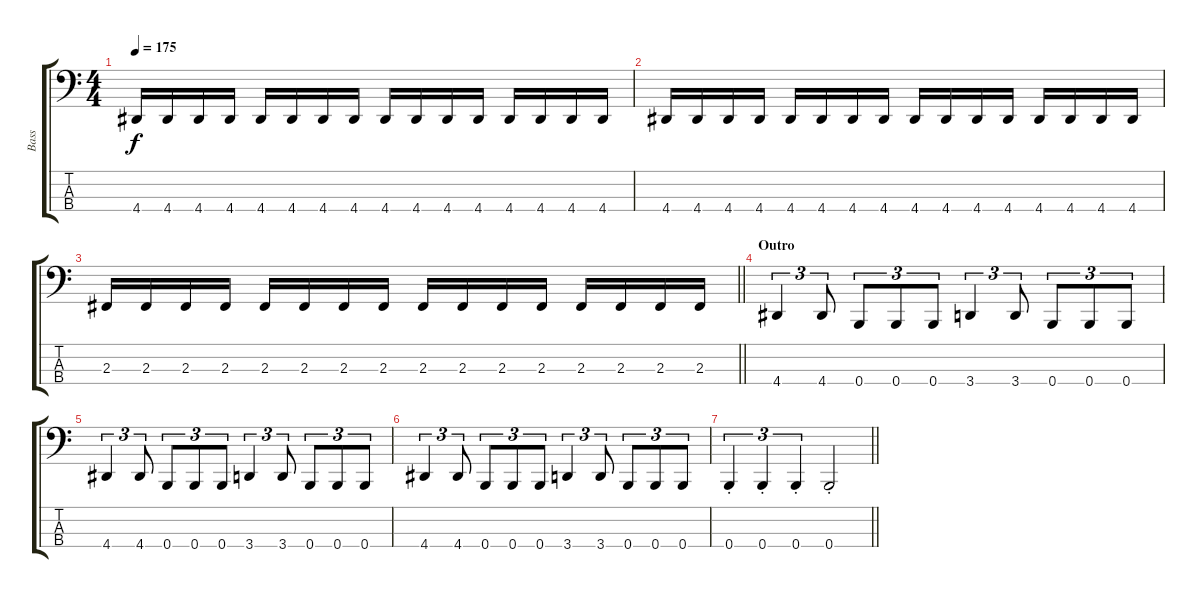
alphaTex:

\track ("Bass" "Bass") {instrument electricbasspick}
\staff {score tabs}
\tuning (D2 A1 E1 B0) {hide}
\ts (4 4)
\tempo 175
\clef f4
\ks c
4.4.16{dy f} 4.4.16 4.4.16 4.4.16 4.4.16 4.4.16 4.4.16 4.4.16 4.4.16 4.4.16 4.4.16 4.4.16 4.4.16 4.4.16 4.4.16 4.4.16 |
4.4.16 4.4.16 4.4.16 4.4.16 4.4.16 4.4.16 4.4.16 4.4.16 4.4.16 4.4.16 4.4.16 4.4.16 4.4.16 4.4.16 4.4.16 4.4.16 |
\barLineRight lightlight
2.3.16 2.3.16 2.3.16 2.3.16 2.3.16 2.3.16 2.3.16 2.3.16 2.3.16 2.3.16 2.3.16 2.3.16 2.3.16 2.3.16 2.3.16 2.3.16 |
\section ("" "Outro")
4.4.4{tu (3 2)} 4.4.8{tu (3 2)} 0.4.8{tu (3 2)} 0.4.8{tu (3 2)} 0.4.8{tu (3 2)} 3.4.4{tu (3 2)} 3.4.8{tu (3 2)} 0.4.8{tu (3 2)} 0.4.8{tu (3 2)} 0.4.8{tu (3 2)} |
4.4.4{tu (3 2)} 4.4.8{tu (3 2)} 0.4.8{tu (3 2)} 0.4.8{tu (3 2)} 0.4.8{tu (3 2)} 3.4.4{tu (3 2)} 3.4.8{tu (3 2)} 0.4.8{tu (3 2)} 0.4.8{tu (3 2)} 0.4.8{tu (3 2)} |
4.4.4{tu (3 2)} 4.4.8{tu (3 2)} 0.4.8{tu (3 2)} 0.4.8{tu (3 2)} 0.4.8{tu (3 2)} 3.4.4{tu (3 2)} 3.4.8{tu (3 2)} 0.4.8{tu (3 2)} 0.4.8{tu (3 2)} 0.4.8{tu (3 2)} |
\barLineRight lightlight
0.4{st}.4{tu (3 2)} 0.4{st}.4{tu (3 2)} 0.4{st}.4{tu (3 2)} 0.4{st}.2
